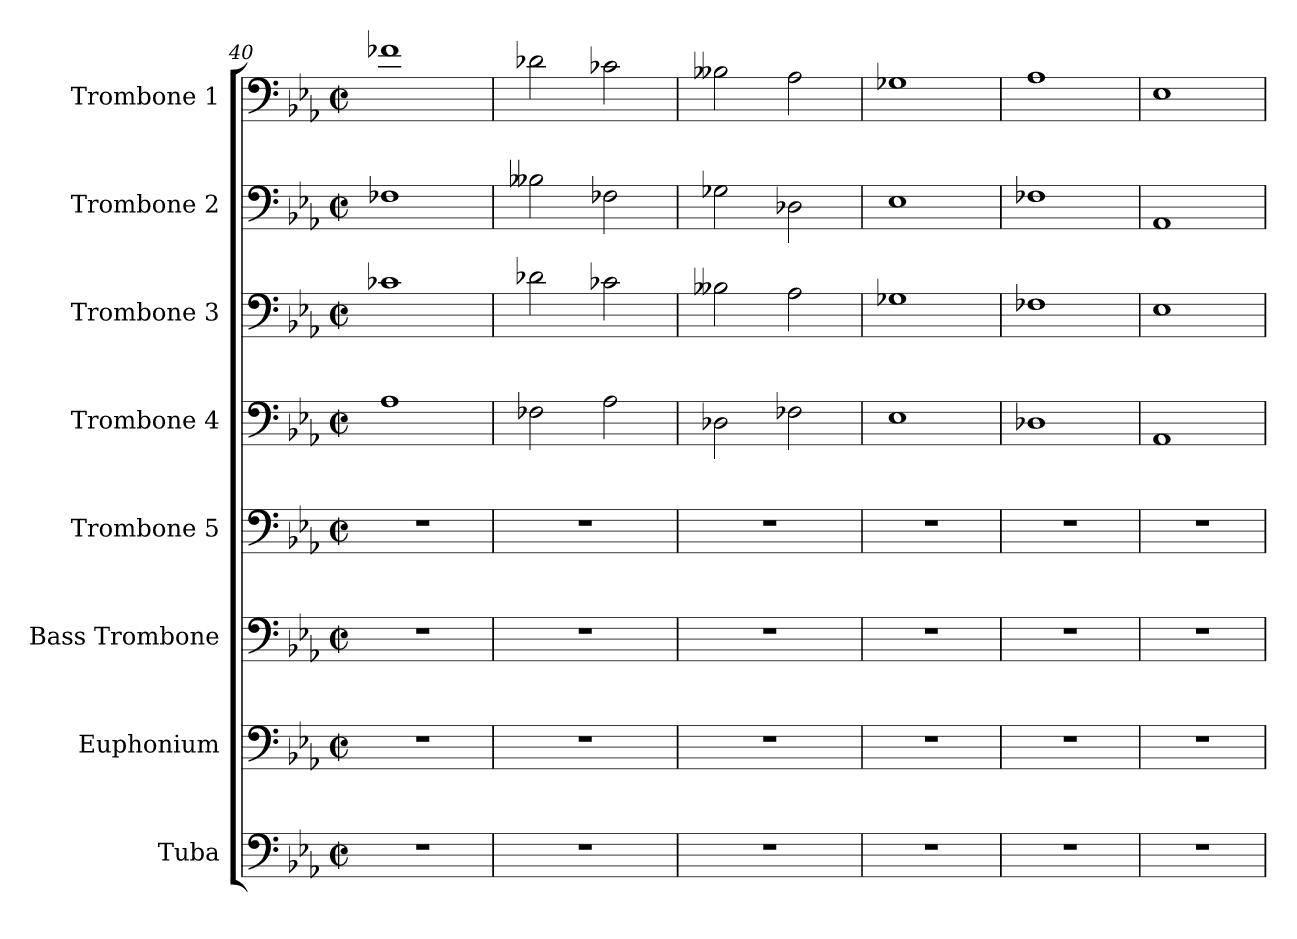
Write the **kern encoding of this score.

**kern	**kern	**kern	**kern	**kern	**kern	**kern	**kern
*part8	*part7	*part6	*part5	*part4	*part3	*part2	*part1
*staff8	*staff7	*staff6	*staff5	*staff4	*staff3	*staff2	*staff1
*I"Tuba	*I"Euphonium	*I"Bass Trombone	*I"Trombone 5	*I"Trombone 4	*I"Trombone 3	*I"Trombone 2	*I"Trombone 1
*I'Tba.	*I'Euph.	*I'B. Tbn.	*I'Tbn. 5	*I'Tbn. 4	*I'Tbn. 3	*I'Tbn. 2	*I'Tbn. 1
*clefF4	*clefF4	*clefF4	*clefF4	*clefF4	*clefF4	*clefF4	*clefF4
*k[b-e-a-]	*k[b-e-a-]	*k[b-e-a-]	*k[b-e-a-]	*k[b-e-a-]	*k[b-e-a-]	*k[b-e-a-]	*k[b-e-a-]
*M2/2	*M2/2	*M2/2	*M2/2	*M2/2	*M2/2	*M2/2	*M2/2
*met(c|)	*met(c|)	*met(c|)	*met(c|)	*met(c|)	*met(c|)	*met(c|)	*met(c|)
=40	=40	=40	=40	=40	=40	=40	=40
1r	1r	1r	1r	1A-	1c-X	1F-X	1f-X
=41	=41	=41	=41	=41	=41	=41	=41
1r	1r	1r	1r	2F-X\	2d-X\	2B--X\	2d-X\
.	.	.	.	2A-\	2c-X\	2F-X\	2c-X\
=42	=42	=42	=42	=42	=42	=42	=42
1r	1r	1r	1r	2D-X\	2B--X\	2G-X\	2B--X\
.	.	.	.	2F-X\	2A-\	2D-X\	2A-\
=43	=43	=43	=43	=43	=43	=43	=43
1r	1r	1r	1r	1E-	1G-X	1E-	1G-X
!!LO:PB:g=z
=44	=44	=44	=44	=44	=44	=44	=44
1r	1r	1r	1r	1D-X	1F-X	1F-X	1A-
=45	=45	=45	=45	=45	=45	=45	=45
1r	1r	1r	1r	1AA-	1E-	1AA-	1E-
=	=	=	=	=	=	=	=
*-	*-	*-	*-	*-	*-	*-	*-
